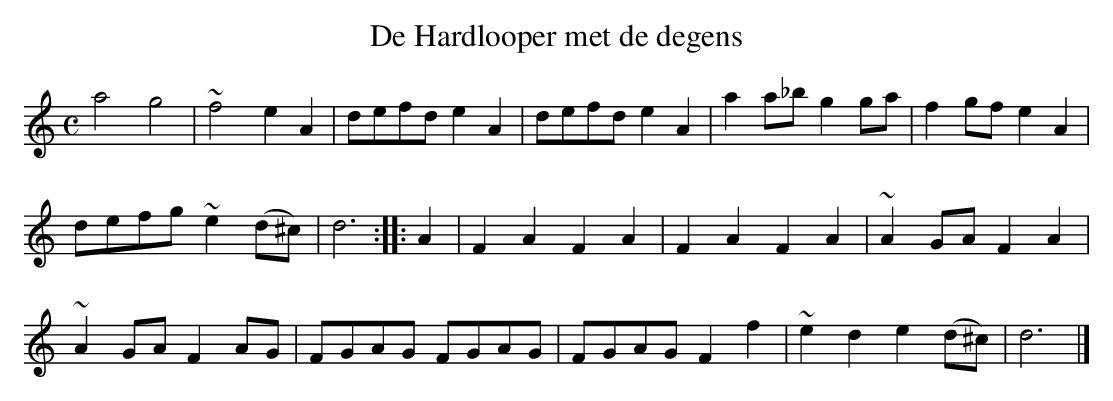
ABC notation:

X:1
T:De Hardlooper met de degens
M:C
K:Ddor
a4g4|~f4e2A2|defde2A2|defde2A2|a2a_bg2ga|f2gfe2A2|
defg~e2(d^c)|d6:||:A2|F2A2F2A2|F2A2F2A2|~A2GAF2A2|
~A2GAF2AG|FGAG FGAG|FGAGF2f2|~e2d2e2(d^c)|d6|]
